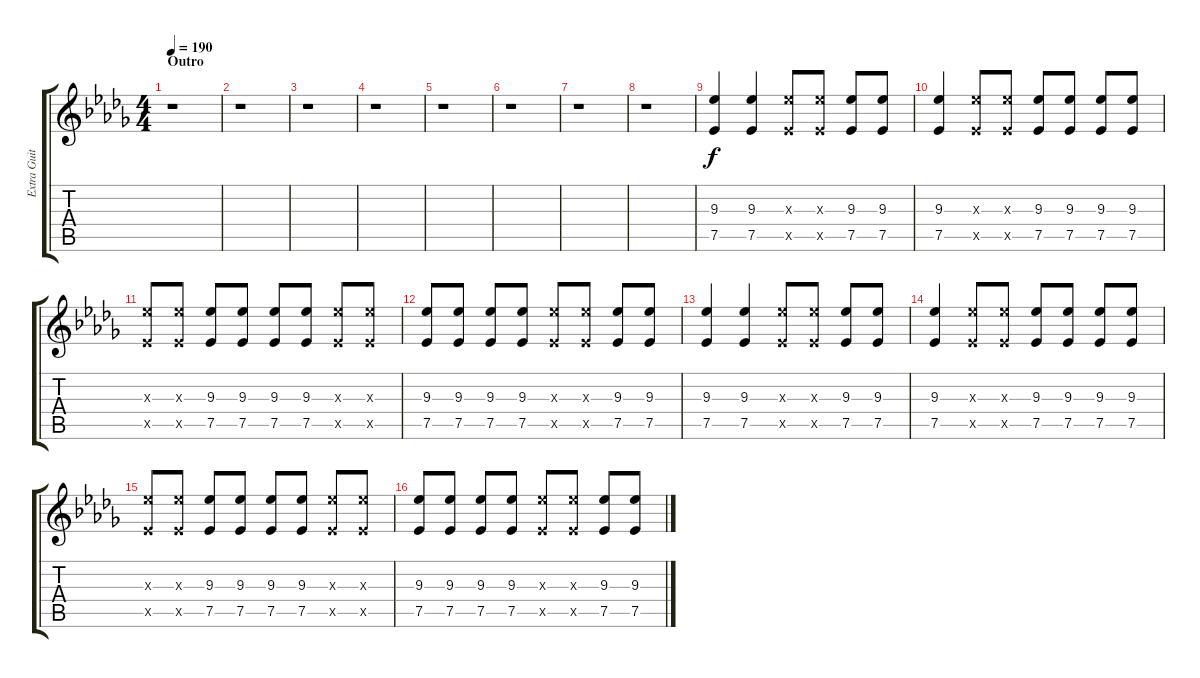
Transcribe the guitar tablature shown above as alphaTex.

\track ("Extra Guitar" "Extra Guit") {instrument overdrivenguitar}
\staff {score tabs}
\tuning (Eb4 Bb3 Gb3 Db3 Ab2 Db2) {hide}
\ts (4 4)
\section ("" "Outro")
\tempo 190
\clef g2
\ks db
r.1{dy f} |
r.1 |
r.1 |
r.1 |
r.1 |
r.1 |
r.1 |
r.1 |
(9.3 7.5).4{volume 8 balance 0 instrument overdrivenguitar} (9.3 7.5).4 (9.3{x} 7.5{x}).8 (9.3{x} 7.5{x}).8 (9.3 7.5).8 (9.3 7.5).8 |
(9.3 7.5).4 (9.3{x} 7.5{x}).8 (9.3{x} 7.5{x}).8 (9.3 7.5).8 (9.3 7.5).8 (9.3 7.5).8 (9.3 7.5).8 |
(9.3{x} 7.5{x}).8 (9.3{x} 7.5{x}).8 (9.3 7.5).8 (9.3 7.5).8 (9.3 7.5).8 (9.3 7.5).8 (9.3{x} 7.5{x}).8 (9.3{x} 7.5{x}).8 |
(9.3 7.5).8 (9.3 7.5).8 (9.3 7.5).8 (9.3 7.5).8 (9.3{x} 7.5{x}).8 (9.3{x} 7.5{x}).8 (9.3 7.5).8 (9.3 7.5).8 |
(9.3 7.5).4 (9.3 7.5).4 (9.3{x} 7.5{x}).8 (9.3{x} 7.5{x}).8 (9.3 7.5).8 (9.3 7.5).8 |
(9.3 7.5).4 (9.3{x} 7.5{x}).8 (9.3{x} 7.5{x}).8 (9.3 7.5).8 (9.3 7.5).8 (9.3 7.5).8 (9.3 7.5).8 |
(9.3{x} 7.5{x}).8 (9.3{x} 7.5{x}).8 (9.3 7.5).8 (9.3 7.5).8 (9.3 7.5).8 (9.3 7.5).8 (9.3{x} 7.5{x}).8 (9.3{x} 7.5{x}).8 |
(9.3 7.5).8 (9.3 7.5).8 (9.3 7.5).8 (9.3 7.5).8 (9.3{x} 7.5{x}).8 (9.3{x} 7.5{x}).8 (9.3 7.5).8 (9.3 7.5).8
